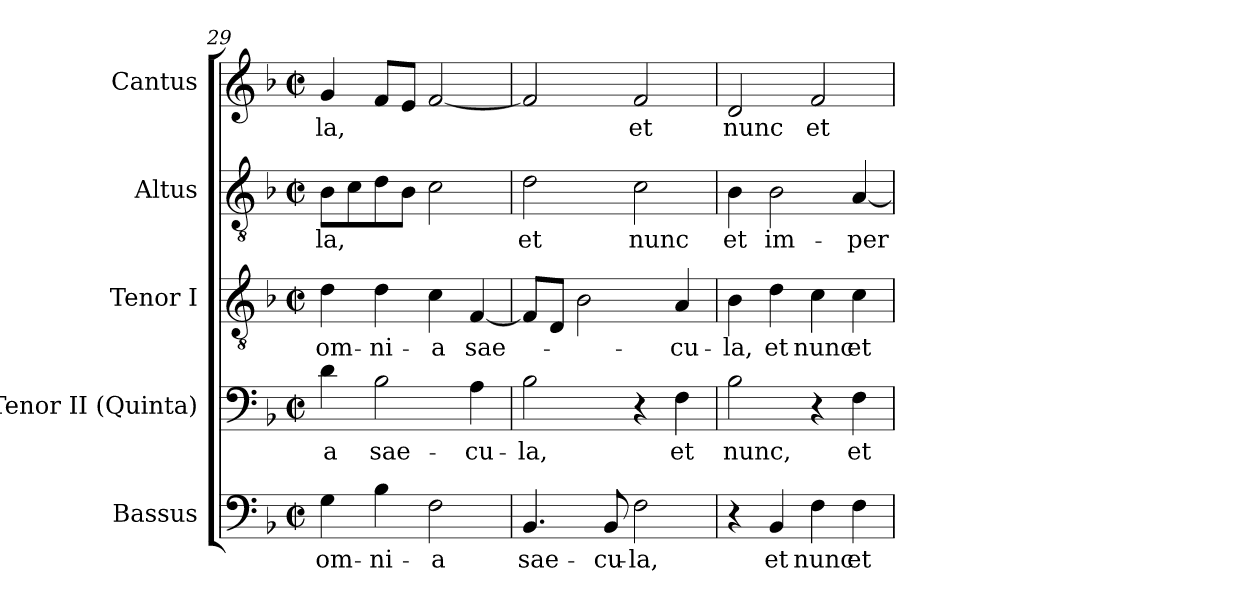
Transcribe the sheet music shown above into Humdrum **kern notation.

**kern	**text	**kern	**text	**kern	**text	**kern	**text	**kern	**text
*part5	*part5	*part4	*part4	*part3	*part3	*part2	*part2	*part1	*part1
*staff5	*staff5	*staff4	*staff4	*staff3	*staff3	*staff2	*staff2	*staff1	*staff1
*I"Bassus	*	*I"Tenor II (Quinta)	*	*I"Tenor I	*	*I"Altus	*	*I"Cantus	*
*I'B.	*	*	*	*I'T.	*	*I'T.	*	*I'A.	*
*clefF4	*	*clefF4	*	*clefGv2	*	*clefGv2	*	*clefG2	*
*	*	*	*	*ITrd7c12	*	*ITrd7c12	*	*	*
*k[b-]	*	*k[b-]	*	*k[b-]	*	*k[b-]	*	*k[b-]	*
*F:	*	*F:	*	*F:	*	*F:	*	*F:	*
*M2/2	*	*M2/2	*	*M2/2	*	*M2/2	*	*M2/2	*
*met(c|)	*	*met(c|)	*	*met(c|)	*	*met(c|)	*	*met(c|)	*
=29	=29	=29	=29	=29	=29	=29	=29	=29	=29
!	!LO:LY:b:color=#000000	!	!	!	!	!	!	!	!
!	!	!	!LO:LY:b:color=#000000	!	!	!	!	!	!
!	!	!	!	!	!LO:LY:b:color=#000000	!	!	!	!
!	!	!	!	!	!	!	!LO:LY:b:color=#000000	!	!
!	!	!	!	!	!	!	!	!	!LO:LY:b:color=#000000
4Gi\	om-	4di\	-a	4Di\	om-	8BB-i\L	-la,	4gi/	-la,
.	.	.	.	.	.	8Ci\	.	.	.
!	!LO:LY:b:color=#000000	!	!	!	!	!	!	!	!
!	!	!	!LO:LY:b:color=#000000	!	!	!	!	!	!
!	!	!	!	!	!LO:LY:b:color=#000000	!	!	!	!
4B-i\	-ni-	2B-i\	sae-	4Di\	-ni-	8Di\	.	8fi/L	.
.	.	.	.	.	.	8BB-i\J	.	8ei/J	.
!	!LO:LY:b:color=#000000	!	!	!	!	!	!	!	!
!	!	!	!	!	!LO:LY:b:color=#000000	!	!	!	!
2Fi\	-a	.	.	4Ci\	-a	2Ci\	.	[<2fi/	.
!	!	!	!LO:LY:b:color=#000000	!	!	!	!	!	!
!	!	!	!	!	!LO:LY:b:color=#000000	!	!	!	!
.	.	4Ai\	-cu-	[<4FFi/	sae-	.	.	.	.
!!LO:LB:g=z
=30	=30	=30	=30	=30	=30	=30	=30	=30	=30
!	!LO:LY:b:color=#000000	!	!	!	!	!	!	!	!
!	!	!	!LO:LY:b:color=#000000	!	!	!	!	!	!
!	!	!	!	!	!	!	!LO:LY:b:color=#000000	!	!
4.BB-i/	sae-	2B-i\	-la,	8FFi/L]	.	2Di\	et	2fi/]	.
.	.	.	.	8DDi/J	.	.	.	.	.
.	.	.	.	2BB-i\	.	.	.	.	.
!	!LO:LY:b:color=#000000	!	!	!	!	!	!	!	!
8BB-i/	-cu-	.	.	.	.	.	.	.	.
!	!LO:LY:b:color=#000000	!	!	!	!	!	!	!	!
!	!	!	!	!	!	!	!LO:LY:b:color=#000000	!	!
!	!	!	!	!	!	!	!	!	!LO:LY:b:color=#000000
2Fi\	-la,	4r	.	.	.	2Ci\	nunc	2fi/	et
!	!	!	!LO:LY:b:color=#000000	!	!	!	!	!	!
!	!	!	!	!	!LO:LY:b:color=#000000	!	!	!	!
.	.	4Fi\	et	4AAi/	-cu-	.	.	.	.
=31	=31	=31	=31	=31	=31	=31	=31	=31	=31
!	!	!	!LO:LY:b:color=#000000	!	!	!	!	!	!
!	!	!	!	!	!LO:LY:b:color=#000000	!	!	!	!
!	!	!	!	!	!	!	!LO:LY:b:color=#000000	!	!
!	!	!	!	!	!	!	!	!	!LO:LY:b:color=#000000
4r	.	2B-i\	nunc,	4BB-i\	-la,	4BB-i\	et	2di/	nunc
!	!LO:LY:b:color=#000000	!	!	!	!	!	!	!	!
!	!	!	!	!	!LO:LY:b:color=#000000	!	!	!	!
!	!	!	!	!	!	!	!LO:LY:b:color=#000000	!	!
4BB-i/	et	.	.	4Di\	et	2BB-i\	im-	.	.
!	!LO:LY:b:color=#000000	!	!	!	!	!	!	!	!
!	!	!	!	!	!LO:LY:b:color=#000000	!	!	!	!
!	!	!	!	!	!	!	!	!	!LO:LY:b:color=#000000
4Fi\	nunc	4r	.	4Ci\	nunc	.	.	2fi/	et
!	!LO:LY:b:color=#000000	!	!	!	!	!	!	!	!
!	!	!	!LO:LY:b:color=#000000	!	!	!	!	!	!
!	!	!	!	!	!LO:LY:b:color=#000000	!	!	!	!
!	!	!	!	!	!	!	!LO:LY:b:color=#000000	!	!
4Fi\	et	4Fi\	et	4Ci\	et	[<4AAi/	-per-	.	.
=	=	=	=	=	=	=	=	=	=
*-	*-	*-	*-	*-	*-	*-	*-	*-	*-
